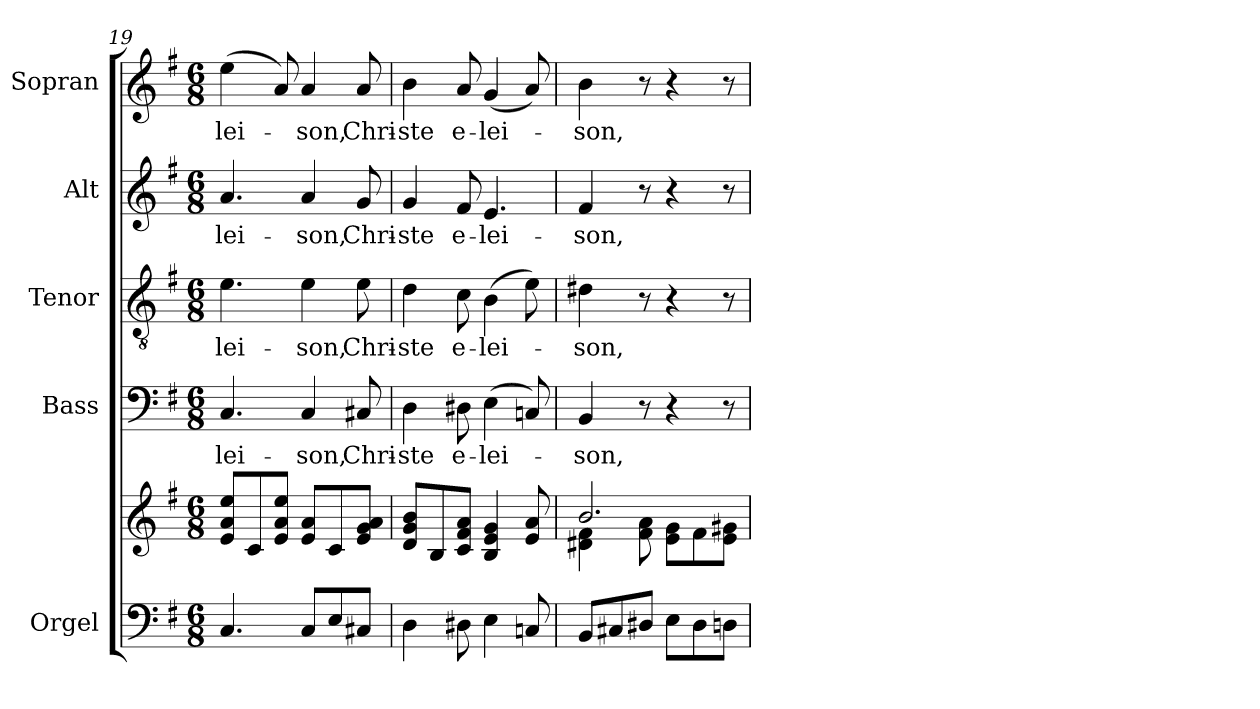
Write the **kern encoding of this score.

**kern	**kern	**kern	**text	**kern	**text	**kern	**text	**kern	**text
*part5	*part5	*part4	*part4	*part3	*part3	*part2	*part2	*part1	*part1
*staff6	*staff5	*staff4	*staff4	*staff3	*staff3	*staff2	*staff2	*staff1	*staff1
*I"Orgel	*	*I"Bass	*	*I"Tenor	*	*I"Alt	*	*I"Sopran	*
*I'Org.	*	*I'B.	*	*I'T.	*	*I'A.	*	*I'S.	*
*clefF4	*clefG2	*clefF4	*	*clefGv2	*	*clefG2	*	*clefG2	*
*k[f#]	*k[f#]	*k[f#]	*	*k[f#]	*	*k[f#]	*	*k[f#]	*
*G:	*G:	*G:	*	*G:	*	*G:	*	*G:	*
*M6/8	*M6/8	*M6/8	*	*M6/8	*	*M6/8	*	*M6/8	*
=19	=19	=19	=19	=19	=19	=19	=19	=19	=19
!	!	!	!LO:LY:b	!	!LO:LY:b	!	!LO:LY:b	!	!LO:LY:b
4.C/	8e/ 8a/ 8ee/L	4.C/	-lei-	4.e\	-lei-	4.a/	-lei-	(>4ee\	-lei-
.	8c/	.	.	.	.	.	.	.	.
.	8e/ 8a/ 8ee/J	.	.	.	.	.	.	8a/)	.
!	!	!	!LO:LY:b	!	!LO:LY:b	!	!LO:LY:b	!	!LO:LY:b
8C/L	8e/ 8a/L	4C/	-son,	4e\	-son,	4a/	-son,	4a/	-son,
8E/	8c/	.	.	.	.	.	.	.	.
!	!	!	!LO:LY:b	!	!LO:LY:b	!	!LO:LY:b	!	!LO:LY:b
8C#X/J	8e/ 8g/ 8a/J	8C#X/	Chri-	8e\	Chri-	8g/	Chri-	8a/	Chri-
=20	=20	=20	=20	=20	=20	=20	=20	=20	=20
!	!	!	!LO:LY:b	!	!LO:LY:b	!	!LO:LY:b	!	!LO:LY:b
4D\	8d/ 8g/ 8b/L	4D\	-ste	4d\	-ste	4g/	-ste	4b\	-ste
.	8B/	.	.	.	.	.	.	.	.
!	!	!	!LO:LY:b	!	!LO:LY:b	!	!LO:LY:b	!	!LO:LY:b
8D#X\	8c/ 8f#/ 8a/J	8D#X\	e-	8c\	e-	8f#/	e-	8a/	e-
!	!	!	!LO:LY:b	!	!LO:LY:b	!	!LO:LY:b	!	!LO:LY:b
4E\	4B/ 4e/ 4g/	(>4E\	-lei-	(>4B\	-lei-	4.e/	-lei-	(<4g/	-lei-
8Cn/	8e/ 8a/	8Cn/)	.	8e\)	.	.	.	8a/)	.
!!LO:PB:g=z
=21	=21	=21	=21	=21	=21	=21	=21	=21	=21
*	*^	*	*	*	*	*	*	*	*
!	!	!	!	!LO:LY:b	!	!LO:LY:b	!	!LO:LY:b	!	!LO:LY:b
8BB/L	2.b/	4d#X\ 4f#\	4BB/	-son,	4d#X\	-son,	4f#/	-son,	4b\	-son,
8C#X/	.	.	.	.	.	.	.	.	.	.
8D#X/J	.	8f#\ 8a\	8r	.	8r	.	8r	.	8r	.
8E\L	.	8e\ 8g\L	4r	.	4r	.	4r	.	4r	.
8D#\	.	8f#\	.	.	.	.	.	.	.	.
8Dn\J	.	8e\ 8g#X\J	8r	.	8r	.	8r	.	8r	.
*	*v	*v	*	*	*	*	*	*	*	*
=	=	=	=	=	=	=	=	=	=
*-	*-	*-	*-	*-	*-	*-	*-	*-	*-
